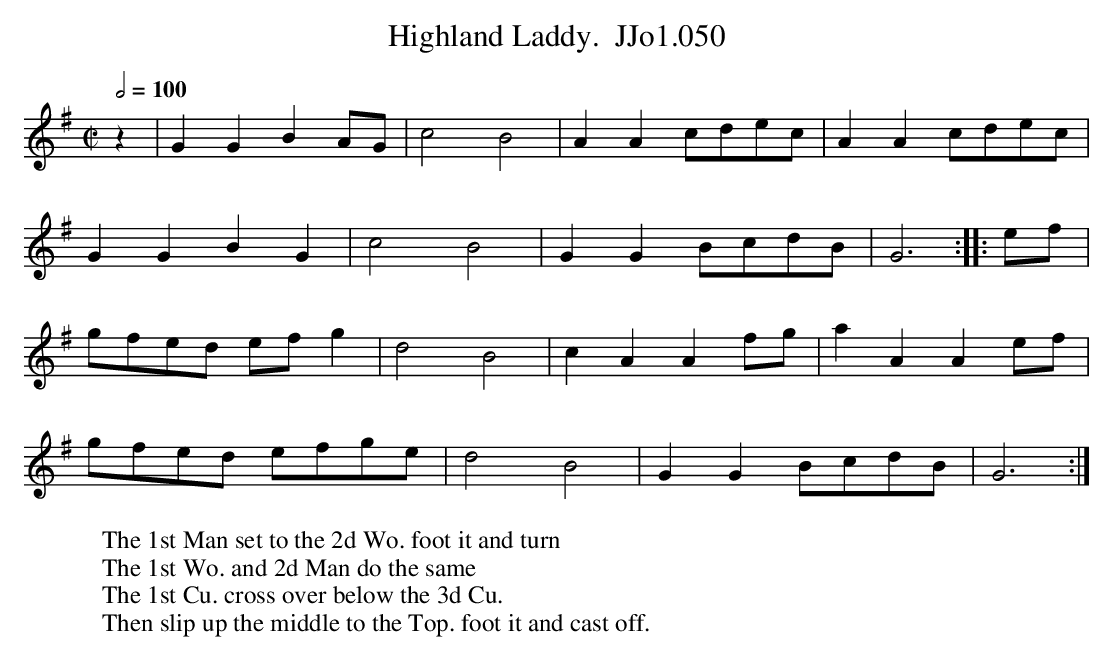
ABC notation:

X:1
T:Highland Laddy.  JJo1.050
M:C|
L:1/8
Q:1/2=100
K:G
z2 | G2G2 B2AG | c4 B4 | A2A2 cdec | A2A2 cdec |
G2G2 B2G2 | c4 B4 | G2G2 BcdB | G6 :||: ef |
gfed efg2 | d4 B4 | c2A2 A2fg | a2A2 A2ef |
gfed efge | d4 B4 | G2G2 BcdB | G6 :|
W:The 1st Man set to the 2d Wo. foot it and turn
W:The 1st Wo. and 2d Man do the same
W:The 1st Cu. cross over below the 3d Cu.
W:Then slip up the middle to the Top. foot it and cast off.
